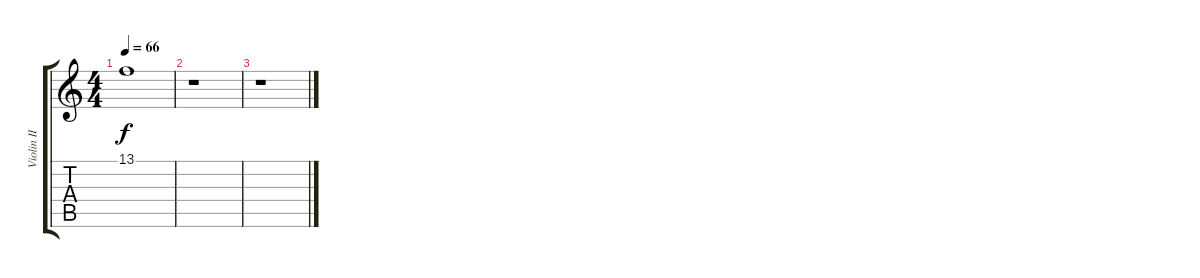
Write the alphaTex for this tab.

\track ("Violin II" "Violin II") {instrument stringensemble1}
\staff {score tabs}
\tuning (E4 B3 G3 D3 A2 E2) {hide}
\ts (4 4)
\tempo 66
\clef g2
\ks c
13.1{t}.1{dy f} |
r.1 |
r.1
